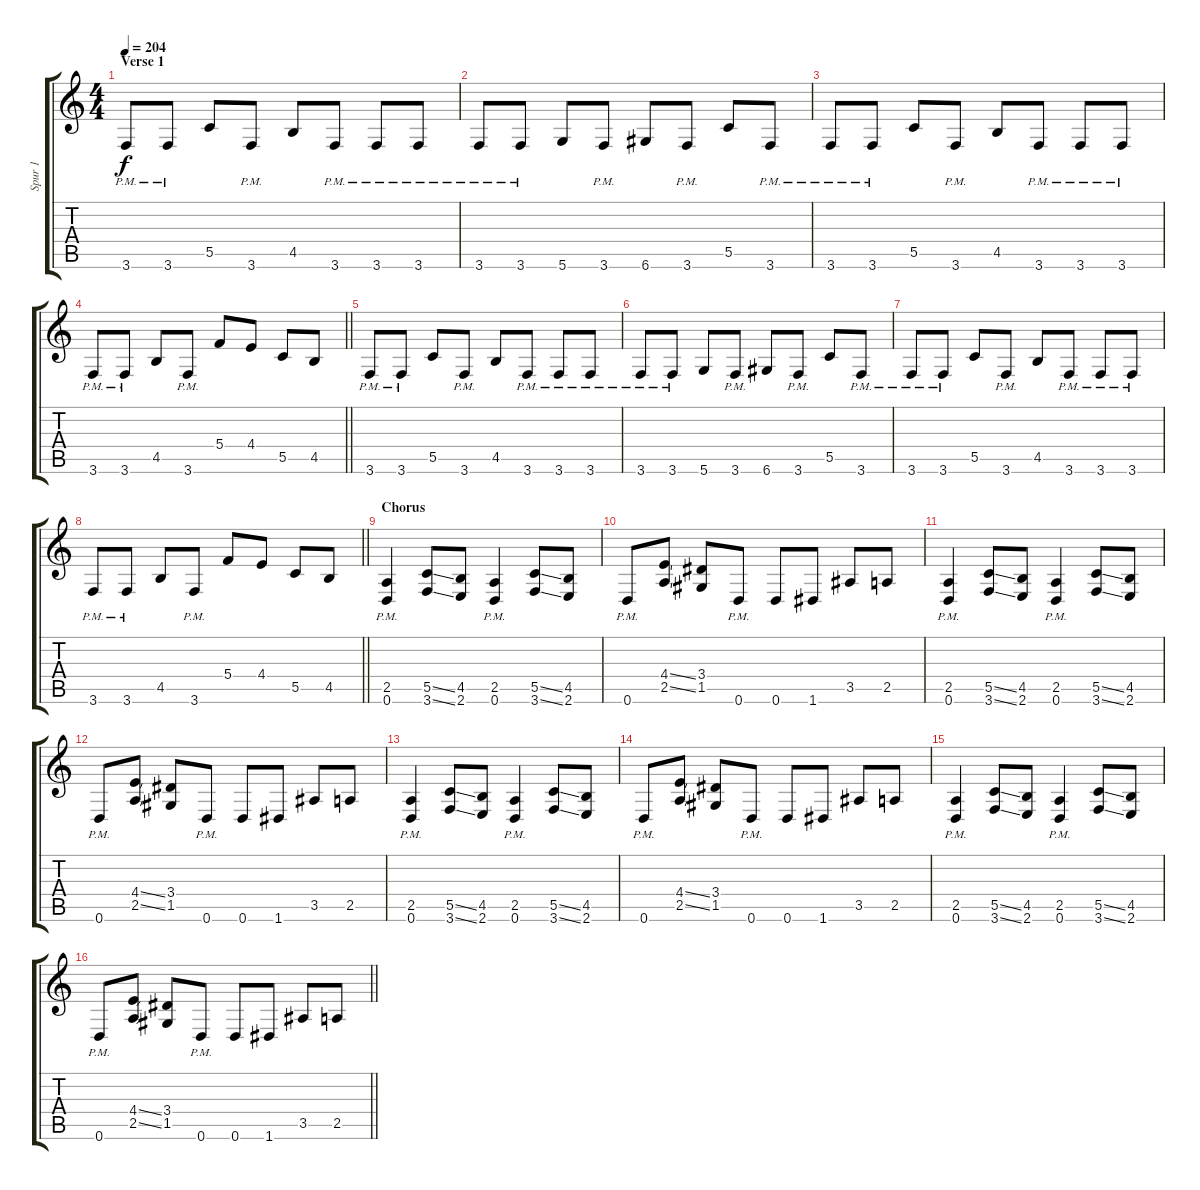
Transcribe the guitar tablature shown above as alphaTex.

\track ("Spur 1" "Spur 1") {instrument distortionguitar}
\staff {score tabs}
\tuning (D4 A3 F3 C3 G2 D2) {hide}
\ts (4 4)
\section ("" "Verse 1")
\tempo 204
\clef g2
\ks c
3.6{pm}.8{dy f} 3.6{pm}.8 5.5.8 3.6{pm}.8 4.5.8 3.6{pm}.8 3.6{pm}.8 3.6{pm}.8 |
3.6{pm}.8 3.6{pm}.8 5.6.8 3.6{pm}.8 6.6.8 3.6{pm}.8 5.5.8 3.6{pm}.8 |
3.6{pm}.8 3.6{pm}.8 5.5.8 3.6{pm}.8 4.5.8 3.6{pm}.8 3.6{pm}.8 3.6{pm}.8 |
\barLineRight lightlight
3.6{pm}.8 3.6{pm}.8 4.5.8 3.6{pm}.8 5.4.8 4.4.8 5.5.8 4.5.8 |
3.6{pm}.8 3.6{pm}.8 5.5.8 3.6{pm}.8 4.5.8 3.6{pm}.8 3.6{pm}.8 3.6{pm}.8 |
3.6{pm}.8 3.6{pm}.8 5.6.8 3.6{pm}.8 6.6.8 3.6{pm}.8 5.5.8 3.6{pm}.8 |
3.6{pm}.8 3.6{pm}.8 5.5.8 3.6{pm}.8 4.5.8 3.6{pm}.8 3.6{pm}.8 3.6{pm}.8 |
\barLineRight lightlight
3.6{pm}.8 3.6{pm}.8 4.5.8 3.6{pm}.8 5.4.8 4.4.8 5.5.8 4.5.8 |
\section ("" "Chorus")
(2.5{pm} 0.6{pm}).4 (5.5{ss} 3.6{ss}).8 (4.5 2.6).8 (2.5{pm} 0.6{pm}).4 (5.5{ss} 3.6{ss}).8 (4.5 2.6).8 |
0.6{pm}.8 (4.4{ss} 2.5{ss}).8 (3.4 1.5).8 0.6{pm}.8 0.6.8 1.6.8 3.5.8 2.5.8 |
(2.5{pm} 0.6{pm}).4 (5.5{ss} 3.6{ss}).8 (4.5 2.6).8 (2.5{pm} 0.6{pm}).4 (5.5{ss} 3.6{ss}).8 (4.5 2.6).8 |
0.6{pm}.8 (4.4{ss} 2.5{ss}).8 (3.4 1.5).8 0.6{pm}.8 0.6.8 1.6.8 3.5.8 2.5.8 |
(2.5{pm} 0.6{pm}).4 (5.5{ss} 3.6{ss}).8 (4.5 2.6).8 (2.5{pm} 0.6{pm}).4 (5.5{ss} 3.6{ss}).8 (4.5 2.6).8 |
0.6{pm}.8 (4.4{ss} 2.5{ss}).8 (3.4 1.5).8 0.6{pm}.8 0.6.8 1.6.8 3.5.8 2.5.8 |
(2.5{pm} 0.6{pm}).4 (5.5{ss} 3.6{ss}).8 (4.5 2.6).8 (2.5{pm} 0.6{pm}).4 (5.5{ss} 3.6{ss}).8 (4.5 2.6).8 |
\barLineRight lightlight
0.6{pm}.8 (4.4{ss} 2.5{ss}).8 (3.4 1.5).8 0.6{pm}.8 0.6.8 1.6.8 3.5.8 2.5.8
